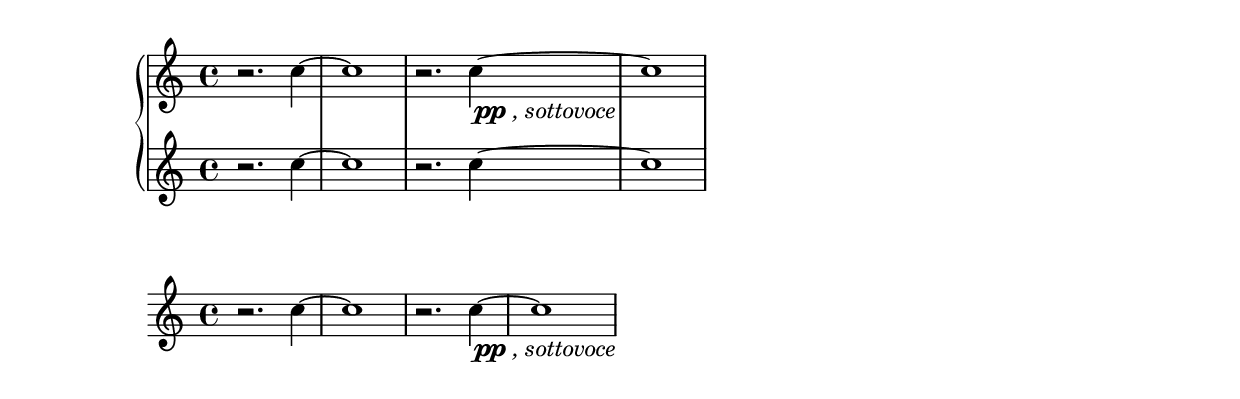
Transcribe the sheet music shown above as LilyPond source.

\version "2.19.43"

ppSottoVoce = \markup {
  \whiteout \dynamic pp \normal-text \italic \whiteout ", sottovoce"
}

ppSottoVoceDyn = \tweak DynamicText.self-alignment-X #LEFT #(make-dynamic-script ppSottoVoce)

\new PianoStaff
<<
{
  r2. c''4~
  |
  c''1
  |
  r2. 
  %%% how to allows Dynamic text to ignore barlines?
  %%% \once \override GrandStaff.DynamicText.?????
  c''4~\ppSottoVoceDyn
  |
  c''1
}
{
  r2. c''4~
  |
  c''1
  |
  r2. c''4~
  |
  c''1
}
>>
{
  r2. c''4~
  |
  c''1
  |
  r2. c''4~\ppSottoVoceDyn
  |
  c''1
}